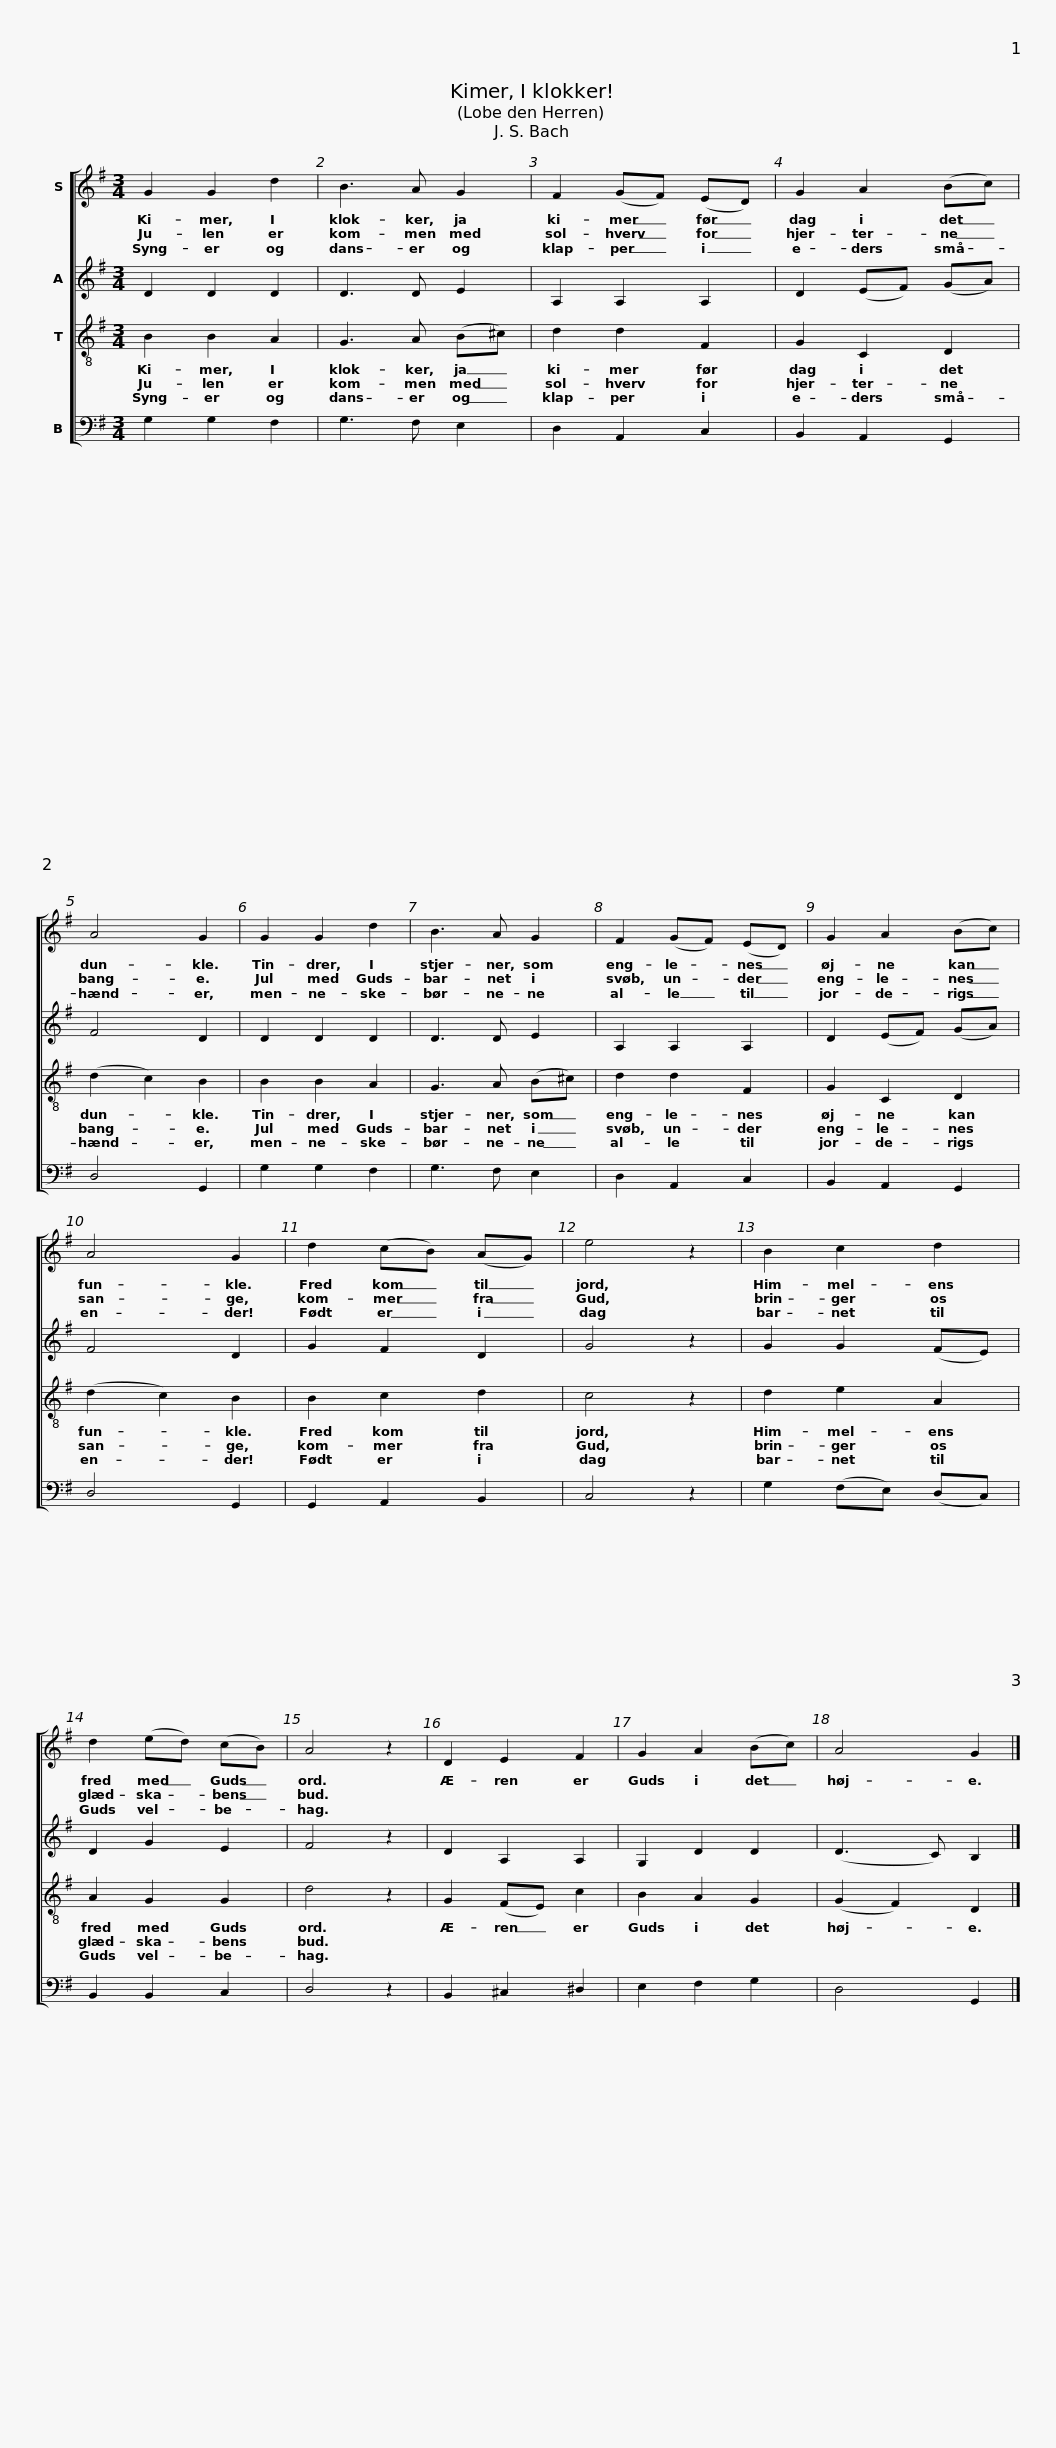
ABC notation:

X:1
%%score [ 1 2 3 4 ]
L:1/8
M:3/4
I:linebreak $
K:G
V:1 treble
V:2 treble
V:3 treble-8
V:4 bass
V:1
 G2 G2 d2 | B3 A G2 | F2 (GF) (ED) | G2 A2 (Bc) | A4 G2 | %5
 G2 G2 d2 | B3 A G2 | F2 (GF) (ED) |$ G2 A2 (Bc) | A4 G2 | %10
 d2 (cB) (AG) | e4 z2 | B2 c2 d2 | d2 (ed) (cB) | A4 z2 | %15
 D2 E2 F2 | G2 A2 (Bc) | A4 G2 |] %18
V:2
 D2 D2 D2 | D3 D E2 | A,2 A,2 A,2 | D2 (EF) (GA) | F4 D2 | %5
 D2 D2 D2 | D3 D E2 | A,2 A,2 A,2 |$ D2 (EF) (GA) | F4 D2 | %10
 G2 F2 D2 | G4 z2 | G2 G2 (FE) | D2 G2 E2 | F4 z2 | %15
 D2 A,2 A,2 | G,2 D2 D2 | (D3 C) B,2 |] %18
V:3
 B2 B2 A2 | G3 A (B^c) | d2 d2 F2 | G2 C2 D2 | (d2 c2) B2 | %5
 B2 B2 A2 | G3 A (B^c) | d2 d2 F2 |$ G2 C2 D2 | (d2 c2) B2 | %10
 B2 c2 d2 | c4 z2 | d2 e2 A2 | A2 G2 G2 | d4 z2 | %15
 G2 (FE) c2 | B2 A2 G2 | (G2 F2) D2 |] %18
V:4
 G,2 G,2 F,2 | G,3 F, E,2 | D,2 A,,2 C,2 | B,,2 A,,2 G,,2 | D,4 G,,2 | %5
 G,2 G,2 F,2 | G,3 F, E,2 | D,2 A,,2 C,2 |$ B,,2 A,,2 G,,2 | D,4 G,,2 | %10
 G,,2 A,,2 B,,2 | C,4 z2 | G,2 (F,E,) (D,C,) | B,,2 B,,2 C,2 | D,4 z2 | %15
 B,,2 ^C,2 ^D,2 | E,2 F,2 G,2 | D,4 G,,2 |] %18
